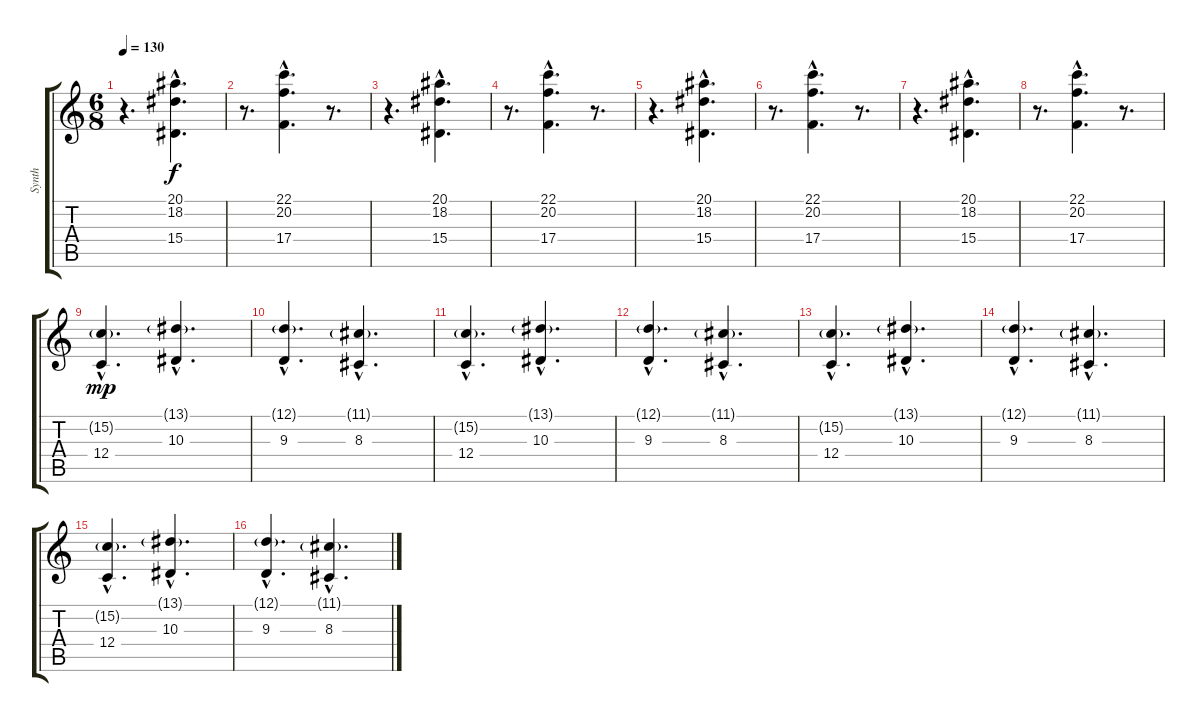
\track ("Synth" "Synth") {instrument orchestrahit}
\staff {score tabs}
\tuning (D4 A3 F3 C3 G2 C2) {hide}
\ts (6 8)
\section ("" "")
\tempo 130
\clef g2
\ks c
r.4{d dy f} (20.1{hac} 18.2{hac} 15.4{hac}).4{d} |
r.8{d} (22.1{hac} 20.2{hac} 17.4{hac}).4{d} r.8{d} |
r.4{d} (20.1{hac} 18.2{hac} 15.4{hac}).4{d} |
r.8{d} (22.1{hac} 20.2{hac} 17.4{hac}).4{d} r.8{d} |
r.4{d} (20.1{hac} 18.2{hac} 15.4{hac}).4{d} |
r.8{d} (22.1{hac} 20.2{hac} 17.4{hac}).4{d} r.8{d} |
r.4{d} (20.1{hac} 18.2{hac} 15.4{hac}).4{d} |
r.8{d} (22.1{hac} 20.2{hac} 17.4{hac}).4{d} r.8{d} |
\section ("" "")
(15.2{g hac} 12.4{hac}).4{d dy mp instrument choiraahs} (13.1{g hac} 10.3{hac}).4{d} |
(12.1{g hac} 9.3{hac}).4{d} (11.1{g hac} 8.3{hac}).4{d} |
(15.2{g hac} 12.4{hac}).4{d} (13.1{g hac} 10.3{hac}).4{d} |
(12.1{g hac} 9.3{hac}).4{d} (11.1{g hac} 8.3{hac}).4{d} |
(15.2{g hac} 12.4{hac}).4{d} (13.1{g hac} 10.3{hac}).4{d} |
(12.1{g hac} 9.3{hac}).4{d} (11.1{g hac} 8.3{hac}).4{d} |
(15.2{g hac} 12.4{hac}).4{d} (13.1{g hac} 10.3{hac}).4{d} |
(12.1{g hac} 9.3{hac}).4{d} (11.1{g hac} 8.3{hac}).4{d}
